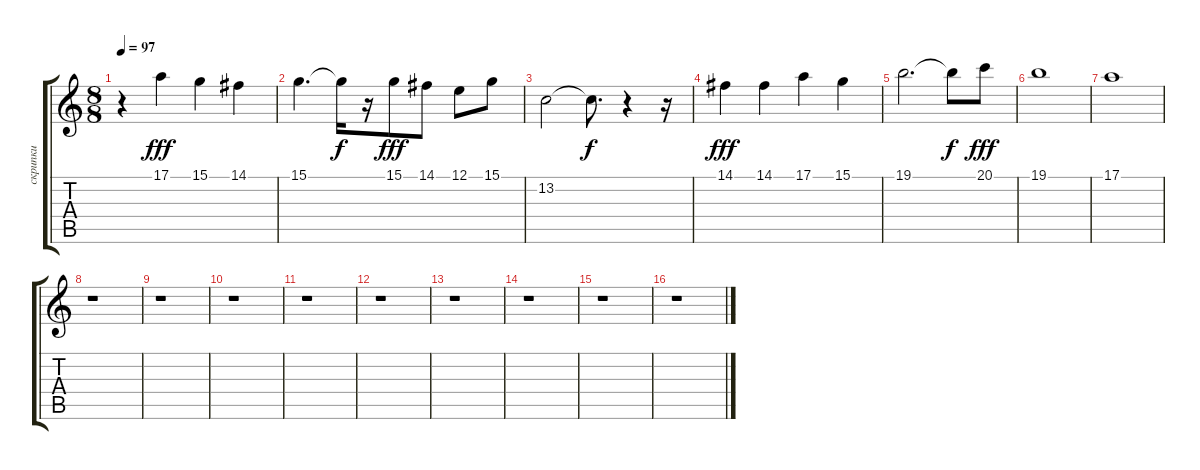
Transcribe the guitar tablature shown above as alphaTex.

\track ("скрипки" "скрипки") {instrument stringensemble1}
\staff {score tabs}
\tuning (E4 B3 G3 D3 A2 E2) {hide}
\ts (8 8)
\tempo 97
\clef g2
\ks c
r.4{dy f} 17.1.4{dy fff} 15.1.4 14.1.4 |
15.1.4{d} 15.1{t}.16{dy f} r.16 15.1.8{dy fff} 14.1.8 12.1.8 15.1.8 |
13.2.2 13.2{t}.8{d dy f} r.4 r.16 |
14.1.4{dy fff} 14.1.4 17.1.4 15.1.4 |
19.1.2{d} 19.1{t}.8{dy f} 20.1.8{dy fff} |
19.1.1 |
17.1.1 |
r.1 |
r.1 |
r.1 |
r.1 |
r.1 |
r.1 |
r.1 |
r.1 |
r.1
